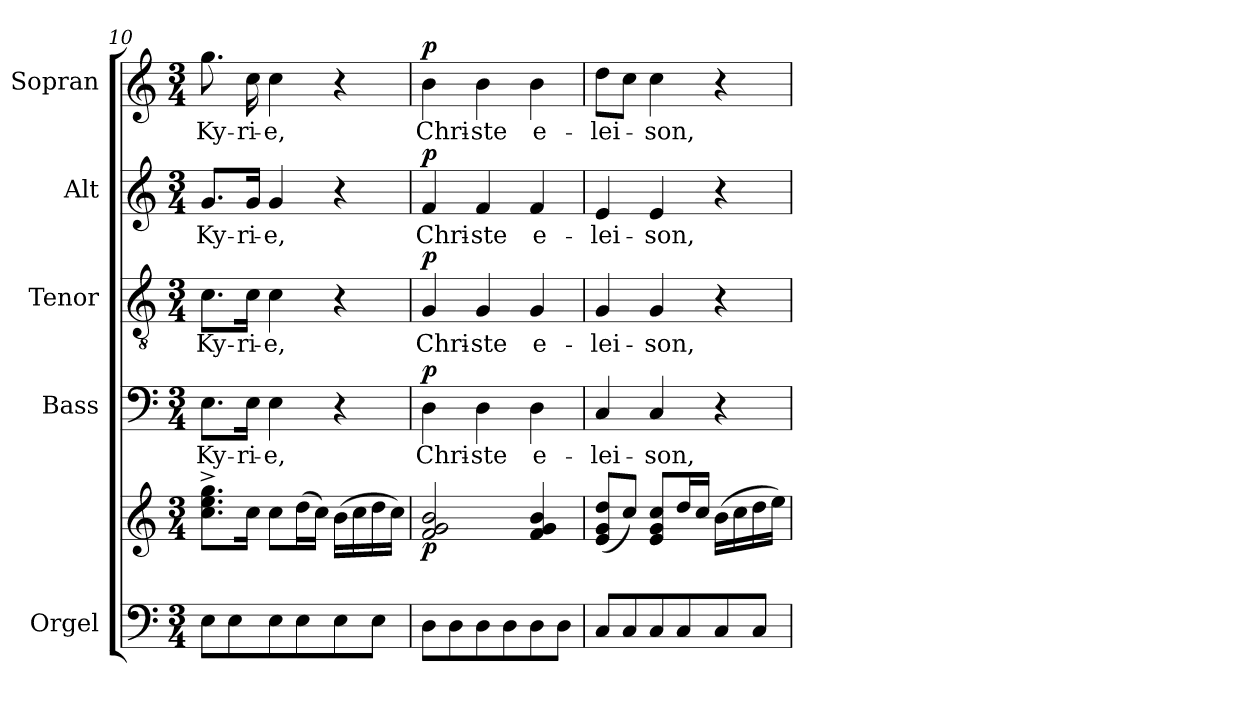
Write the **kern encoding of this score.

**kern	**kern	**dynam	**kern	**text	**dynam	**kern	**text	**dynam	**kern	**text	**dynam	**kern	**text	**dynam
*part5	*part5	*part5	*part4	*part4	*part4	*part3	*part3	*part3	*part2	*part2	*part2	*part1	*part1	*part1
*staff6	*staff5	*staff5/6	*staff4	*staff4	*staff4	*staff3	*staff3	*staff3	*staff2	*staff2	*staff2	*staff1	*staff1	*staff1
*I"Orgel	*	*	*I"Bass	*	*	*I"Tenor	*	*	*I"Alt	*	*	*I"Sopran	*	*
*I'Org.	*	*	*I'B.	*	*	*I'T.	*	*	*I'A.	*	*	*I'S.	*	*
*clefF4	*clefG2	*	*clefF4	*	*	*clefGv2	*	*	*clefG2	*	*	*clefG2	*	*
*k[]	*k[]	*	*k[]	*	*	*k[]	*	*	*k[]	*	*	*k[]	*	*
*C:	*C:	*	*C:	*	*	*C:	*	*	*C:	*	*	*C:	*	*
*M3/4	*M3/4	*	*M3/4	*	*	*M3/4	*	*	*M3/4	*	*	*M3/4	*	*
=10	=10	=10	=10	=10	=10	=10	=10	=10	=10	=10	=10	=10	=10	=10
!	!	!	!	!LO:LY:b	!	!	!LO:LY:b	!	!	!LO:LY:b	!	!	!LO:LY:b	!
8E\L	8.cc\^> 8.ee\^> 8.gg\^>L	.	8.E\L	Ky-	.	8.c\L	Ky-	.	8.g/L	Ky-	.	8.gg\	Ky-	.
8E\	.	.	.	.	.	.	.	.	.	.	.	.	.	.
!	!	!	!	!LO:LY:b	!	!	!LO:LY:b	!	!	!LO:LY:b	!	!	!LO:LY:b	!
.	16cc\Jk	.	16E\Jk	-ri-	.	16c\Jk	-ri-	.	16g/Jk	-ri-	.	16cc\	-ri-	.
!	!	!	!	!LO:LY:b	!	!	!LO:LY:b	!	!	!LO:LY:b	!	!	!LO:LY:b	!
8E\	8cc\L	.	4E\	-e,	.	4c\	-e,	.	4g/	-e,	.	4cc\	-e,	.
8E\	(>16dd\L	.	.	.	.	.	.	.	.	.	.	.	.	.
.	16cc\JJ)	.	.	.	.	.	.	.	.	.	.	.	.	.
8E\	(>16b\LL	.	4r	.	.	4r	.	.	4r	.	.	4r	.	.
.	16cc\	.	.	.	.	.	.	.	.	.	.	.	.	.
8E\J	16dd\	.	.	.	.	.	.	.	.	.	.	.	.	.
.	16cc\JJ)	.	.	.	.	.	.	.	.	.	.	.	.	.
!!LO:PB:g=z
=11	=11	=11	=11	=11	=11	=11	=11	=11	=11	=11	=11	=11	=11	=11
!	!	!LO:DY:b	!	!LO:LY:b	!LO:DY:a	!	!LO:LY:b	!LO:DY:a	!	!LO:LY:b	!LO:DY:a	!	!LO:LY:b	!LO:DY:a
8D\L	2f/ 2g/ 2b/	p	4D\	Chri-	p	4G/	Chri-	p	4f/	Chri-	p	4b\	Chri-	p
8D\	.	.	.	.	.	.	.	.	.	.	.	.	.	.
!	!	!	!	!LO:LY:b	!	!	!LO:LY:b	!	!	!LO:LY:b	!	!	!LO:LY:b	!
8D\	.	.	4D\	-ste	.	4G/	-ste	.	4f/	-ste	.	4b\	-ste	.
8D\	.	.	.	.	.	.	.	.	.	.	.	.	.	.
!	!	!	!	!LO:LY:b	!	!	!LO:LY:b	!	!	!LO:LY:b	!	!	!LO:LY:b	!
8D\	4f/ 4g/ 4b/	.	4D\	e-	.	4G/	e-	.	4f/	e-	.	4b\	e-	.
8D\J	.	.	.	.	.	.	.	.	.	.	.	.	.	.
=12	=12	=12	=12	=12	=12	=12	=12	=12	=12	=12	=12	=12	=12	=12
!	!	!	!	!LO:LY:b	!	!	!LO:LY:b	!	!	!LO:LY:b	!	!	!LO:LY:b	!
8C/L	(<8e/ 8g/ 8dd/L	.	4C/	-lei-	.	4G/	-lei-	.	4e/	-lei-	.	8dd\L	-lei-	.
8C/	8cc/J)	.	.	.	.	.	.	.	.	.	.	8cc\J	.	.
!	!	!	!	!LO:LY:b	!	!	!LO:LY:b	!	!	!LO:LY:b	!	!	!LO:LY:b	!
8C/	8e/ 8g/ 8cc/L	.	4C/	-son,	.	4G/	-son,	.	4e/	-son,	.	4cc\	-son,	.
8C/	16dd/L	.	.	.	.	.	.	.	.	.	.	.	.	.
.	16cc/JJ	.	.	.	.	.	.	.	.	.	.	.	.	.
8C/	(>16b\LL	.	4r	.	.	4r	.	.	4r	.	.	4r	.	.
.	16cc\	.	.	.	.	.	.	.	.	.	.	.	.	.
8C/J	16dd\	.	.	.	.	.	.	.	.	.	.	.	.	.
.	16ee\JJ)	.	.	.	.	.	.	.	.	.	.	.	.	.
=	=	=	=	=	=	=	=	=	=	=	=	=	=	=
*-	*-	*-	*-	*-	*-	*-	*-	*-	*-	*-	*-	*-	*-	*-
